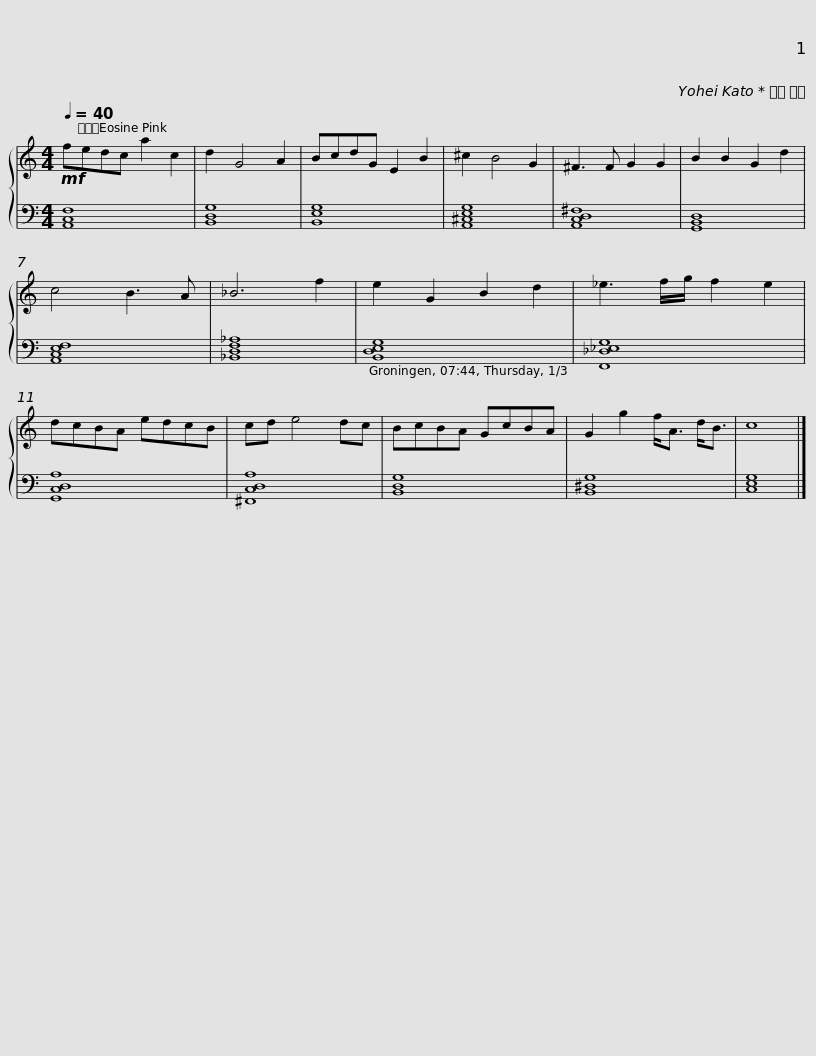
X:1
%%score { 1 | 2 }
L:1/8
Q:1/4=40
M:4/4
I:linebreak $
K:C
V:1 treble
V:2 bass
V:1
!mf! fedc a2 c2 | d2 G4 A2 | BcdG E2 B2 | ^c2 B4 G2 | ^F3 F G2 G2 | %5
 B2 B2 G2 d2 | c4 B3 A | _B6 f2 | e2 G2 B2 d2 |$ _e3 f/g/ f2 e2 | %10
 dcBA edcB | cd e4 dc | BcBA GcBA | G2 g2 f<A d<B | c8 |] %15
V:2
 [A,,C,F,]8 | [B,,D,G,]8 | [B,,E,G,]8 | [A,,^C,E,G,]8 | [A,,C,D,^F,]8 | %5
 [G,,B,,D,]8 | [A,,C,E,F,]8 | [_B,,D,F,_A,]8 | [B,,D,E,G,]8 |$ [F,,_D,_E,G,]8 | %10
 [G,,C,D,A,]8 | [^F,,C,D,A,]8 | [B,,D,G,]8 | [B,,^D,G,]8 | [C,E,G,]8 |] %15
